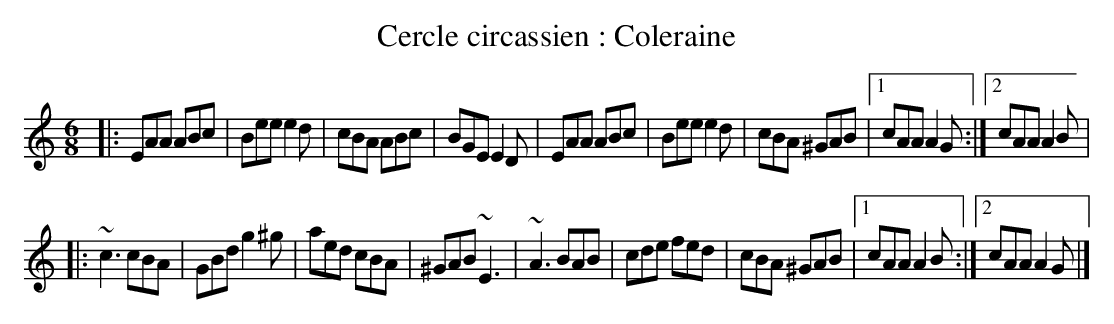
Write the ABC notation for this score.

X:1
T:Cercle circassien : Coleraine
M:6/8
K:Am
|:EAA ABc|Bee e2d|cBA ABc|BGE E2D|EAA ABc|Bee e2d|cBA ^GAB|1 cAA A2G:|2 cAA A2B|
|:~c3 cBA|GBd g2^g|aed cBA|^GAB ~E3|~A3 BAB|cde fed|cBA ^GAB|1 cAA A2B:|2 cAA A2G|]
